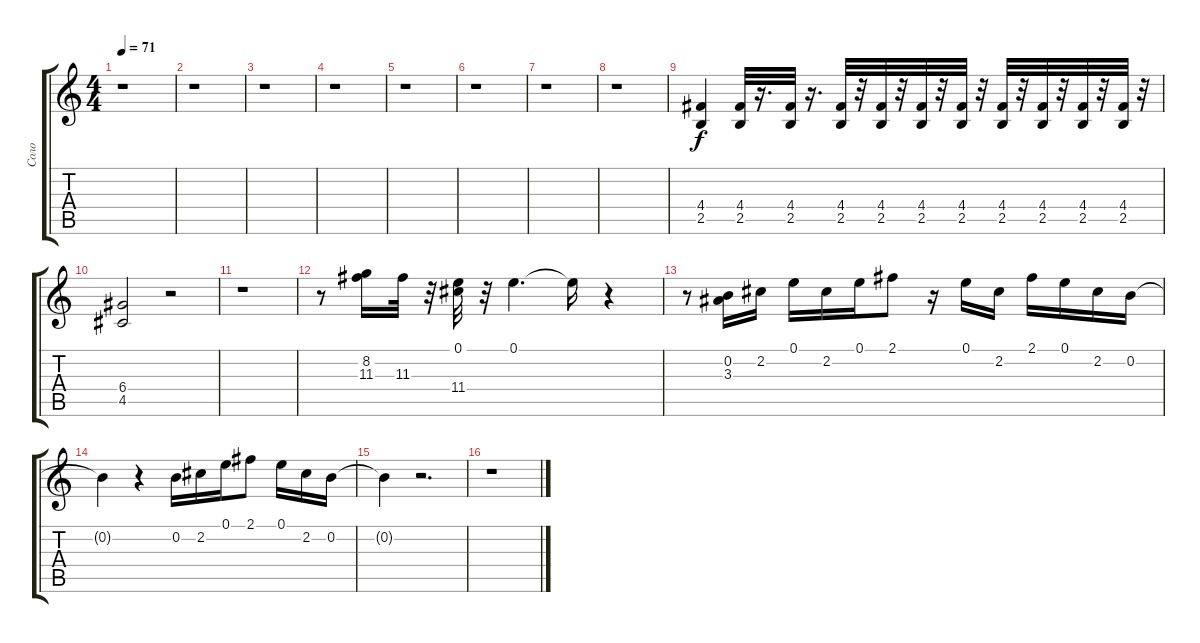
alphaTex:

\track ("Соло" "Соло") {instrument overdrivenguitar}
\staff {score tabs}
\tuning (E4 B3 G3 D3 A2 E2) {hide}
\ts (4 4)
\tempo 71
\clef g2
\ks c
r.1{dy f} |
r.1 |
r.1 |
r.1 |
r.1 |
r.1 |
r.1 |
r.1 |
(4.4 2.5).4 (4.4 2.5).32 r.16{d} (4.4 2.5).32 r.16{d} (4.4 2.5).32 r.32 (4.4 2.5).32 r.32 (4.4 2.5).32 r.32 (4.4 2.5).32 r.32 (4.4 2.5).32 r.32 (4.4 2.5).32 r.32 (4.4 2.5).32 r.32 (4.4 2.5).32 r.32 |
(6.4 4.5).2 r.2 |
r.1 |
r.8 (8.2 11.3).16 11.3.32 r.32 (0.1 11.4).32 r.32 0.1.4{d} 0.1{t}.16 r.4 |
r.8 (0.2 3.3).16 2.2.16 0.1.16 2.2.16 0.1.16 2.1.8 r.16 0.1.16 2.2.16 2.1.16 0.1.16 2.2.16 0.2.16 |
0.2{t}.4 r.4 0.2.16 2.2.16 0.1.16 2.1.8 0.1.16 2.2.16 0.2.16 |
0.2{t}.4 r.2{d} |
r.1
